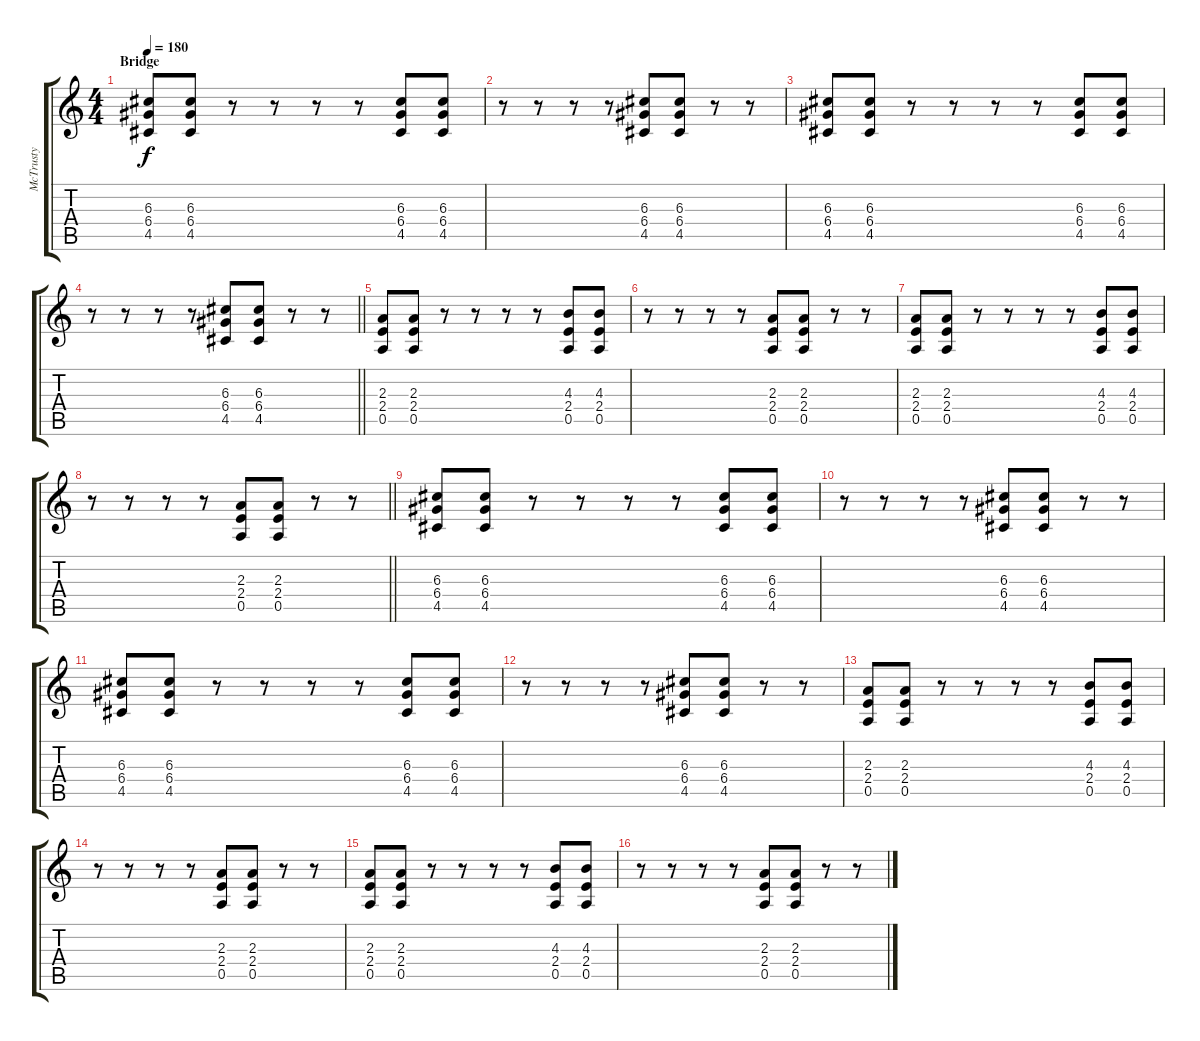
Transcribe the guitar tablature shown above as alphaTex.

\track ("McTrusty" "McTrusty") {instrument distortionguitar}
\staff {score tabs}
\tuning (E4 B3 G3 D3 A2 D2) {hide}
\ts (4 4)
\section ("" "Bridge")
\tempo 180
\clef g2
\ks c
(6.3 6.4 4.5).8{dy f} (6.3 6.4 4.5).8 r.8 r.8 r.8 r.8 (6.3 6.4 4.5).8 (6.3 6.4 4.5).8 |
r.8 r.8 r.8 r.8 (6.3 6.4 4.5).8 (6.3 6.4 4.5).8 r.8 r.8 |
(6.3 6.4 4.5).8 (6.3 6.4 4.5).8 r.8 r.8 r.8 r.8 (6.3 6.4 4.5).8 (6.3 6.4 4.5).8 |
\barLineRight lightlight
r.8 r.8 r.8 r.8 (6.3 6.4 4.5).8 (6.3 6.4 4.5).8 r.8 r.8 |
(2.3 2.4 0.5).8 (2.3 2.4 0.5).8 r.8 r.8 r.8 r.8 (4.3 2.4 0.5).8 (4.3 2.4 0.5).8 |
r.8 r.8 r.8 r.8 (2.3 2.4 0.5).8 (2.3 2.4 0.5).8 r.8 r.8 |
(2.3 2.4 0.5).8 (2.3 2.4 0.5).8 r.8 r.8 r.8 r.8 (4.3 2.4 0.5).8 (4.3 2.4 0.5).8 |
\barLineRight lightlight
r.8 r.8 r.8 r.8 (2.3 2.4 0.5).8 (2.3 2.4 0.5).8 r.8 r.8 |
\section ("" "")
(6.3 6.4 4.5).8 (6.3 6.4 4.5).8 r.8 r.8 r.8 r.8 (6.3 6.4 4.5).8 (6.3 6.4 4.5).8 |
r.8 r.8 r.8 r.8 (6.3 6.4 4.5).8 (6.3 6.4 4.5).8 r.8 r.8 |
(6.3 6.4 4.5).8 (6.3 6.4 4.5).8 r.8 r.8 r.8 r.8 (6.3 6.4 4.5).8 (6.3 6.4 4.5).8 |
r.8 r.8 r.8 r.8 (6.3 6.4 4.5).8 (6.3 6.4 4.5).8 r.8 r.8 |
(2.3 2.4 0.5).8 (2.3 2.4 0.5).8 r.8 r.8 r.8 r.8 (4.3 2.4 0.5).8 (4.3 2.4 0.5).8 |
r.8 r.8 r.8 r.8 (2.3 2.4 0.5).8 (2.3 2.4 0.5).8 r.8 r.8 |
(2.3 2.4 0.5).8 (2.3 2.4 0.5).8 r.8 r.8 r.8 r.8 (4.3 2.4 0.5).8 (4.3 2.4 0.5).8 |
r.8 r.8 r.8 r.8 (2.3 2.4 0.5).8 (2.3 2.4 0.5).8 r.8 r.8
